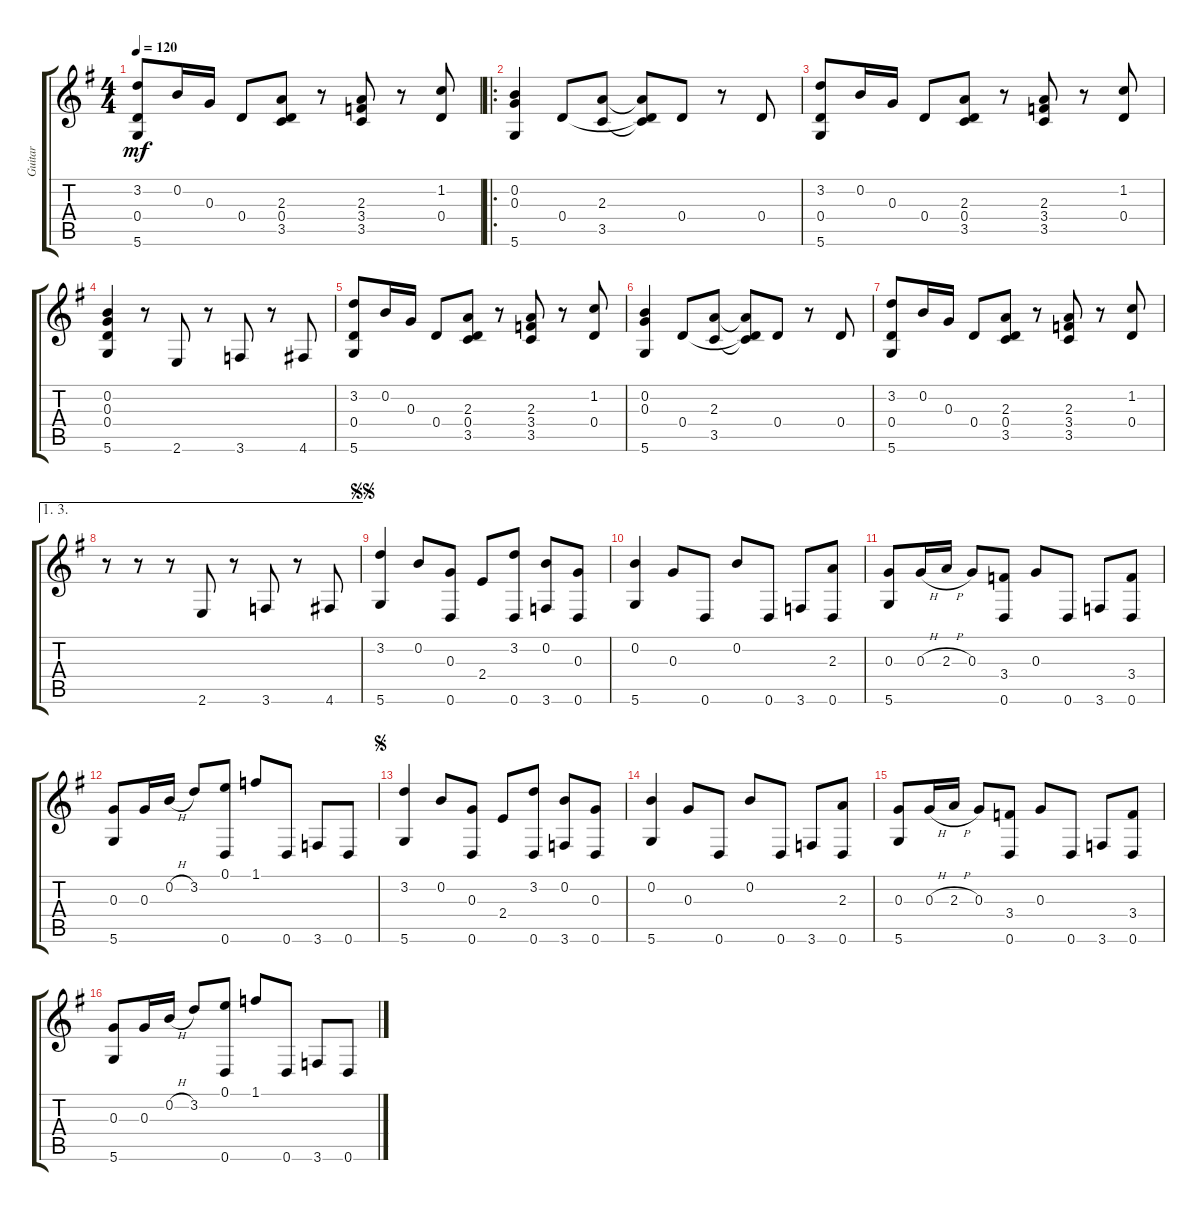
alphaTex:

\track ("Guitar" "Guitar") {instrument acousticguitarsteel}
\staff {score tabs}
\tuning (E4 B3 G3 D3 A2 D2) {hide}
\ts (4 4)
\tempo 120
\clef g2
\ks g
(3.2 0.4 5.6).8{dy mf instrument acousticguitarsteel} 0.2.16 0.3.16 0.4.8 (2.3 0.4 3.5).8 r.8 (2.3 3.4 3.5).8 r.8 (1.2 0.4).8 |
\ro
(0.2 0.3 5.6).4 0.4.8 (2.3 3.5).8 (2.3{t} 0.4{t} 3.5{t}).8 0.4.8 r.8 0.4.8 |
(3.2 0.4 5.6).8 0.2.16 0.3.16 0.4.8 (2.3 0.4 3.5).8 r.8 (2.3 3.4 3.5).8 r.8 (1.2 0.4).8 |
(0.2 0.3 0.4 5.6).4 r.8 2.6.8 r.8 3.6.8 r.8 4.6.8 |
(3.2 0.4 5.6).8 0.2.16 0.3.16 0.4.8 (2.3 0.4 3.5).8 r.8 (2.3 3.4 3.5).8 r.8 (1.2 0.4).8 |
(0.2 0.3 5.6).4 0.4.8 (2.3 3.5).8 (2.3{t} 0.4{t} 3.5{t}).8 0.4.8 r.8 0.4.8 |
(3.2 0.4 5.6).8 0.2.16 0.3.16 0.4.8 (2.3 0.4 3.5).8 r.8 (2.3 3.4 3.5).8 r.8 (1.2 0.4).8 |
\ae (1 3)
r.8 r.8 r.8 2.6.8 r.8 3.6.8 r.8 4.6.8 |
\jump segnosegno
(3.2 5.6).4 0.2.8 (0.3 0.6).8 2.4.8 (3.2 0.6).8 (0.2 3.6).8 (0.3 0.6).8 |
(0.2 5.6).4 0.3.8 0.6.8 0.2.8 0.6.8 3.6.8 (2.3 0.6).8 |
(0.3 5.6).8 0.3{h}.16 2.3{h}.16 0.3.8 (3.4 0.6).8 0.3.8 0.6.8 3.6.8 (3.4 0.6).8 |
(0.3 5.6).8 0.3.16 0.2{h}.16 3.2.8 (0.1 0.6).8 1.1.8 0.6.8 3.6.8 0.6.8 |
\jump segno
(3.2 5.6).4 0.2.8 (0.3 0.6).8 2.4.8 (3.2 0.6).8 (0.2 3.6).8 (0.3 0.6).8 |
(0.2 5.6).4 0.3.8 0.6.8 0.2.8 0.6.8 3.6.8 (2.3 0.6).8 |
(0.3 5.6).8 0.3{h}.16 2.3{h}.16 0.3.8 (3.4 0.6).8 0.3.8 0.6.8 3.6.8 (3.4 0.6).8 |
(0.3 5.6).8 0.3.16 0.2{h}.16 3.2.8 (0.1 0.6).8 1.1.8 0.6.8 3.6.8 0.6.8
